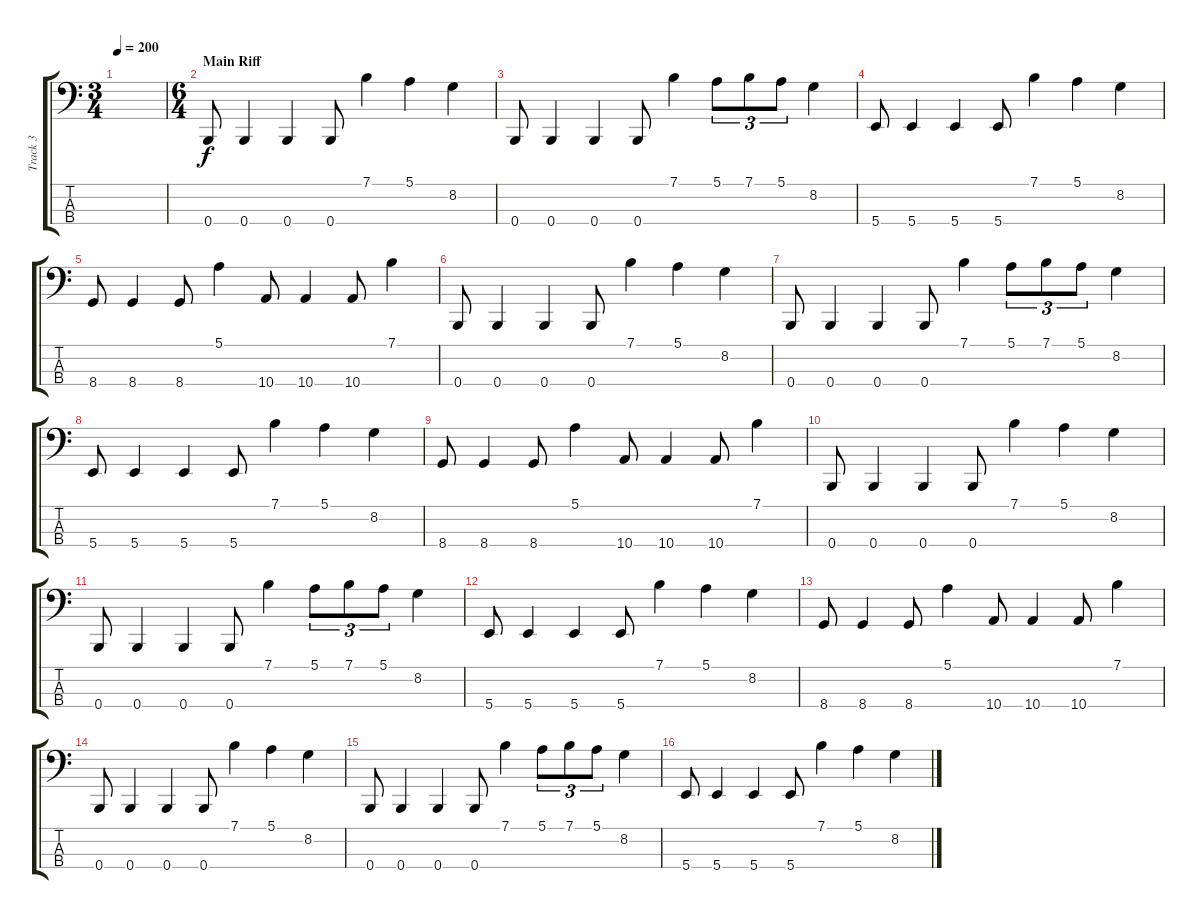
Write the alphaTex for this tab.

\track ("Track 3" "Track 3") {instrument electricbasspick}
\staff {score tabs}
\tuning (E2 B1 Gb1 B0) {hide}
\ts (3 4)
\tempo 200
\clef f4
\ks c
|
\ts (6 4)
\section ("" "Main Riff")
0.4.8 0.4.4 0.4.4 0.4.8 7.1.4 5.1.4 8.2.4 |
0.4.8 0.4.4 0.4.4 0.4.8 7.1.4 5.1.8{tu (3 2)} 7.1.8{tu (3 2)} 5.1.8{tu (3 2)} 8.2.4 |
5.4.8 5.4.4 5.4.4 5.4.8 7.1.4 5.1.4 8.2.4 |
8.4.8 8.4.4 8.4.8 5.1.4 10.4.8 10.4.4 10.4.8 7.1.4 |
0.4.8 0.4.4 0.4.4 0.4.8 7.1.4 5.1.4 8.2.4 |
0.4.8 0.4.4 0.4.4 0.4.8 7.1.4 5.1.8{tu (3 2)} 7.1.8{tu (3 2)} 5.1.8{tu (3 2)} 8.2.4 |
5.4.8 5.4.4 5.4.4 5.4.8 7.1.4 5.1.4 8.2.4 |
8.4.8 8.4.4 8.4.8 5.1.4 10.4.8 10.4.4 10.4.8 7.1.4 |
0.4.8 0.4.4 0.4.4 0.4.8 7.1.4 5.1.4 8.2.4 |
0.4.8 0.4.4 0.4.4 0.4.8 7.1.4 5.1.8{tu (3 2)} 7.1.8{tu (3 2)} 5.1.8{tu (3 2)} 8.2.4 |
5.4.8 5.4.4 5.4.4 5.4.8 7.1.4 5.1.4 8.2.4 |
8.4.8 8.4.4 8.4.8 5.1.4 10.4.8 10.4.4 10.4.8 7.1.4 |
0.4.8 0.4.4 0.4.4 0.4.8 7.1.4 5.1.4 8.2.4 |
0.4.8 0.4.4 0.4.4 0.4.8 7.1.4 5.1.8{tu (3 2)} 7.1.8{tu (3 2)} 5.1.8{tu (3 2)} 8.2.4 |
5.4.8 5.4.4 5.4.4 5.4.8 7.1.4 5.1.4 8.2.4
